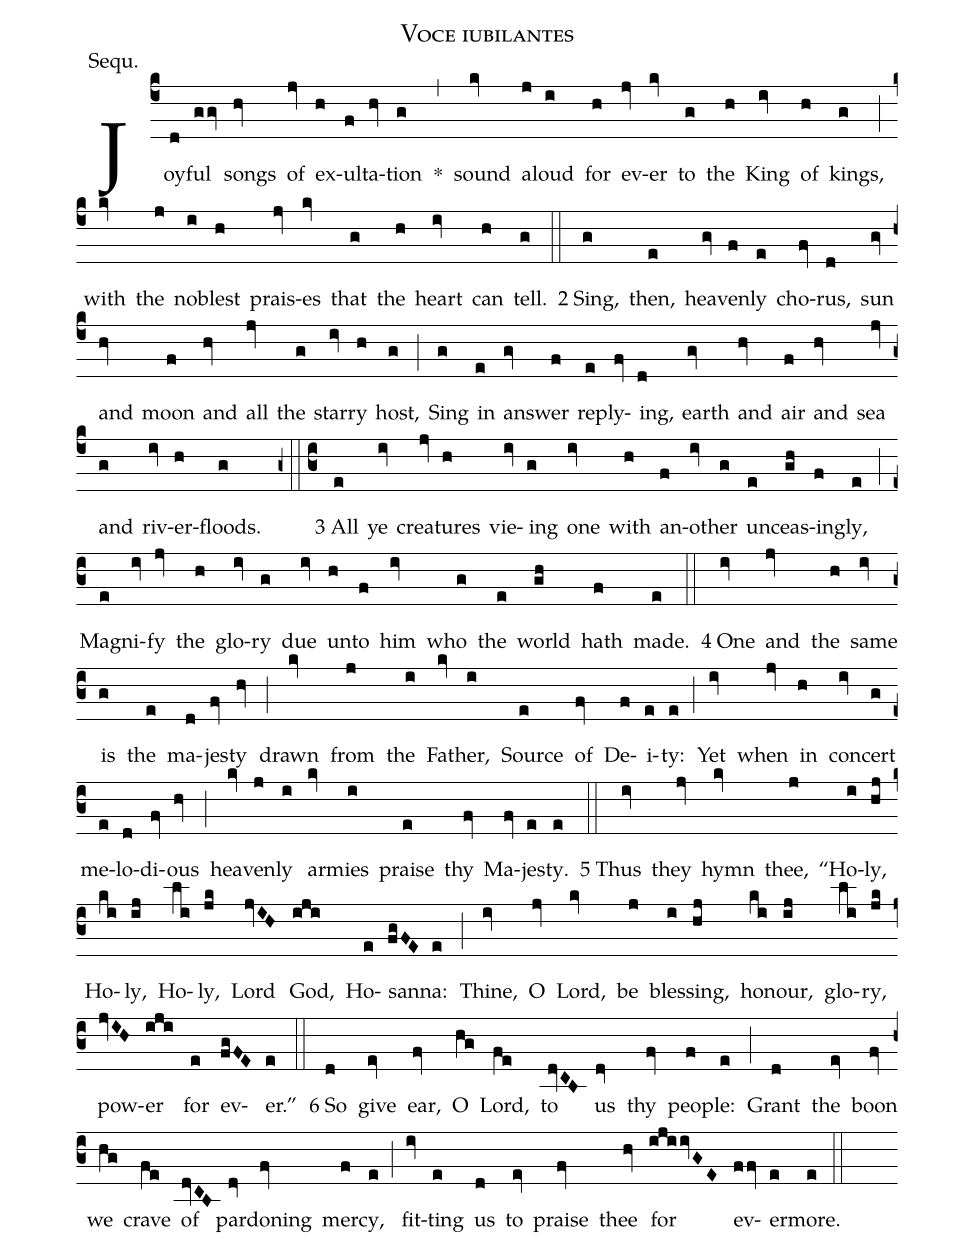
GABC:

name: Voce iubilantes;
annotation: Sequ.;
office-part: procession;
%%
(c4)Joy(d)ful(ggv) songs(hv) of(jv) ex(h)ul(f)ta(hv)tion(g) *(,) sound(kv) a(j)loud(i) for(h) ev(jv)er(kv) to(g) the(h) King(iv) of(h) kings,(g) (;) with(kv) the(j) no(i)blest(h) prais(jv)es(kv) that(g) the(h) heart(iv) can(h) tell.(g) (::)
2 S{i}ng,(g) then,(e) hea(gv)ven(f)ly(e) cho(fv)rus,(d) sun(gv) and(hv) moon(f) and(hv) all(jv) the(g) star(iv)ry(h) host,(g) (;)
Sing(g) in(e) an(gv)swer(f) re(e)ply(fv)ing,(d) earth(gv) and(hv) air(f) and(hv) sea(jv) and(g) riv(iv)er(h)-floods.(g) (z0::c3)
3 {A}ll(e) ye(iv) crea(jv)tures(h) vie(iv)ing(g) one(iv) with(h) an(f)o(iv)ther(g) un(e)ceas(gh)ing(f)ly,(e) (;)
Mag(e)ni(iv)fy(jv) the(h) glo(iv)ry(g) due(iv) un(h)to(f) him(iv) who(g) the(e) world(gh) hath(f) made.(e) (::)
4 {O}ne(iv) and(jv) the(h) same(iv) is(g) the(e) ma(d)jes(fv)ty(hv) (;) drawn(kv) from(j) the(i) Fa(kv)ther,(i) Source(e) of(fv) De(f)i(e)ty:(e) (;)
Yet(iv) when(jv) in(h) con(iv)cert(g) me(e)lo(d)di(fv)ous(hv) (;) hea(kv)ven(j)ly(i) ar(kv)mies(i) praise(e) thy(fv) Ma(fv)jes(e)ty.(e) (::)
5 Th{u}s(iv) they(jv) hymn(kv) thee,(j) “Ho(i)ly,(hj) Ho(ki)ly,(ij) Ho(li)ly,(jk) L{o}rd(jvIH) {G}od,(iji) Ho(e){s}an(fgFE)na:(e) (;)
Thine,(iv) O(jv) Lord,(kv) be(j) bless(i)ing,(hj) ho(ki)nour,(ij) glo(li)ry,(jk) {p}ow(jvIH){e}r(iji) for(e) {e}v(fgFE)er.”(e) (::)
6 {S}o(d) give(ev) ear,(fv) O(hg) Lord,(fe) to(dvCB) us(dv) thy(fv) peo(f)ple:(e) (;)
Grant(d) the(ev) boon(fv) we(hg) crave(fe) of(dvCB) pard(dv)oning(fv) mer(f)cy,(e) (;)
fit(iv)ting(e) us(d) to(ev) praise(fv) thee(hv) {f}or(ijiivGE) {e}v(ffv)er(e)more.(e) (::)
